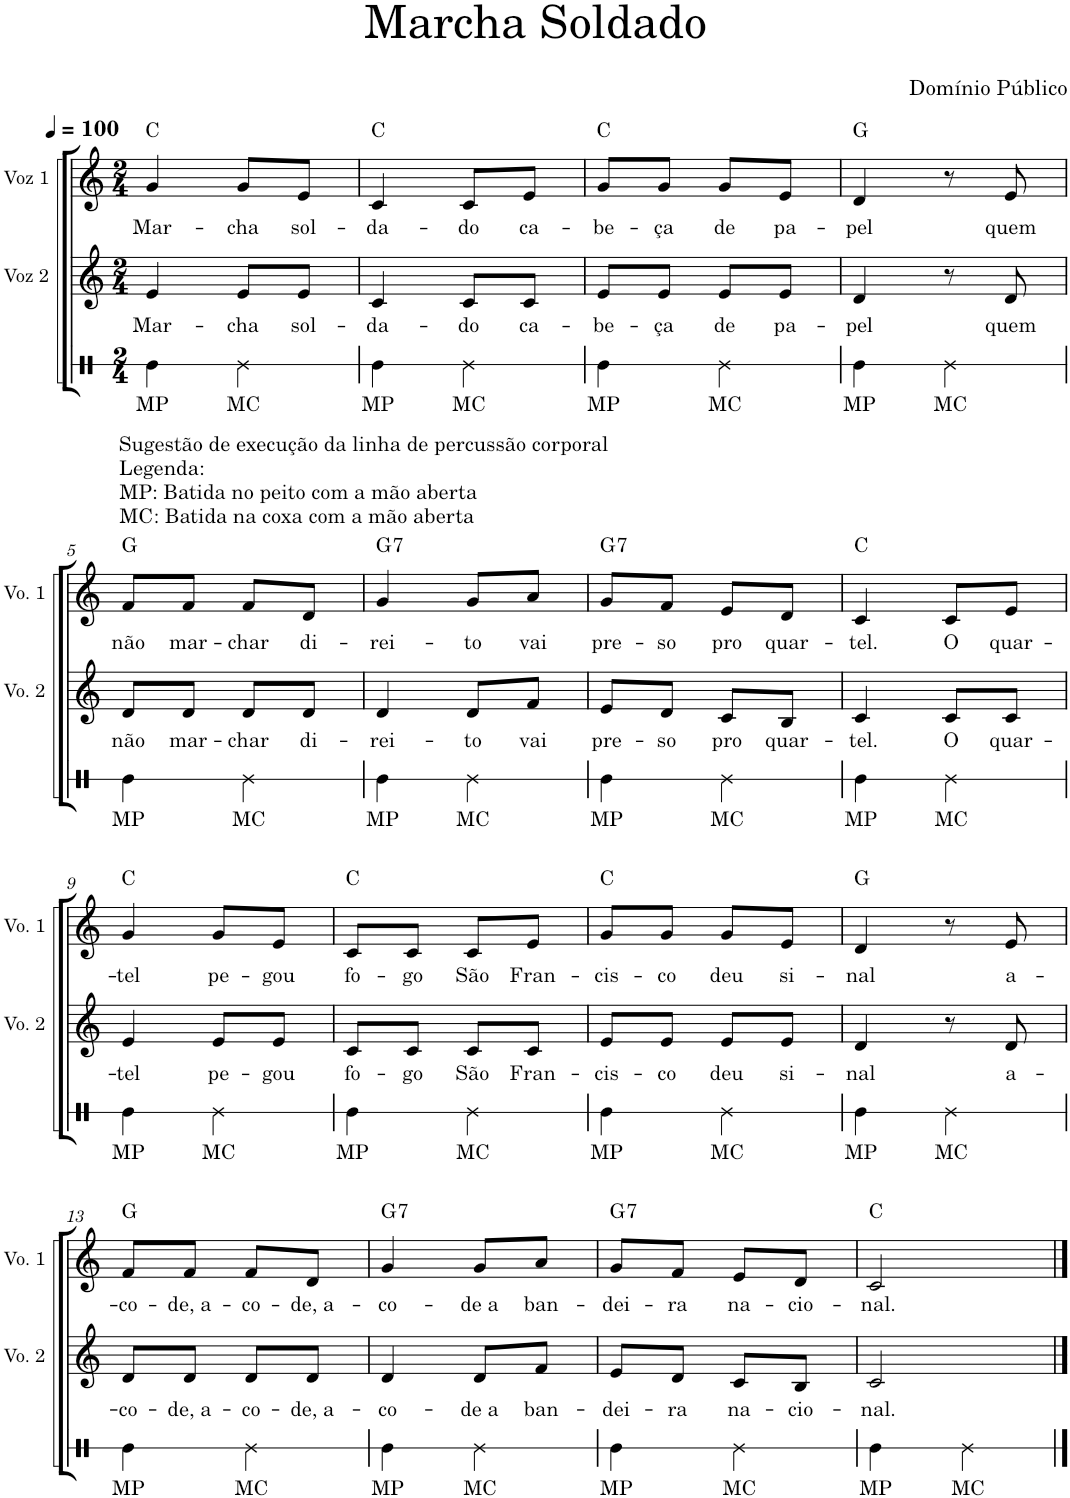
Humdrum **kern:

**kern	**text	**kern	**text	**kern	**text	**harte
*part3	*part3	*part2	*part2	*part1	*part1	*part1
*staff3	*staff3	*staff2	*staff2	*staff1	*staff1	*
*I"Voz 3	*	*I"Voz 2	*	*I"Voz 1	*	*
*	*	*I'Vo. 2	*	*I'Vo. 1	*	*
*stria1	*	*	*	*	*	*
*clefX	*	*clefG2	*	*clefG2	*	*
*k[]	*	*k[]	*	*k[]	*	*
*M2/4	*	*M2/4	*	*M2/4	*	*
*MM100	*	*MM100	*	*MM100	*	*
=1	=1	=1	=1	=1	=1	=1
!LO:TX:b:t=Sugestão de execução da linha de percussão corporal	!	!	!	!	!	!
!LO:TX:b:t=Legenda&colon;	!	!	!	!	!	!
!LO:TX:b:t=MP&colon; Batida no peito com a mão aberta	!	!	!	!	!	!
!LO:TX:b:t=MC&colon; Batida na coxa com a mão aberta	!	!	!	!	!	!
!	!LO:LY:b	!	!LO:LY:b	!	!LO:LY:b	!
4Re\	MP	4e/	Mar-	4g/	Mar-	C:maj
!	!LO:LY:b	!	!LO:LY:b	!	!LO:LY:b	!
4Re\	MC	8e/L	-cha	8g/L	-cha	.
!	!	!	!LO:LY:b	!	!LO:LY:b	!
.	.	8e/J	sol-	8e/J	sol-	.
=2	=2	=2	=2	=2	=2	=2
!	!LO:LY:b	!	!LO:LY:b	!	!LO:LY:b	!
4Re\	MP	4c/	-da-	4c/	-da-	C:maj
!	!LO:LY:b	!	!LO:LY:b	!	!LO:LY:b	!
4Re\	MC	8c/L	-do	8c/L	-do	.
!	!	!	!LO:LY:b	!	!LO:LY:b	!
.	.	8c/J	ca-	8e/J	ca-	.
=3	=3	=3	=3	=3	=3	=3
!	!LO:LY:b	!	!LO:LY:b	!	!LO:LY:b	!
4Re\	MP	8e/L	-be-	8g/L	-be-	C:maj
!	!	!	!LO:LY:b	!	!LO:LY:b	!
.	.	8e/J	-ça	8g/J	-ça	.
!	!LO:LY:b	!	!LO:LY:b	!	!LO:LY:b	!
4Re\	MC	8e/L	de	8g/L	de	.
!	!	!	!LO:LY:b	!	!LO:LY:b	!
.	.	8e/J	pa-	8e/J	pa-	.
=4	=4	=4	=4	=4	=4	=4
!	!LO:LY:b	!	!LO:LY:b	!	!LO:LY:b	!
4Re\	MP	4d/	-pel	4d/	-pel	G:maj
!	!LO:LY:b	!	!	!	!	!
4Re\	MC	8r	.	8r	.	.
!	!	!	!LO:LY:b	!	!LO:LY:b	!
.	.	8d/	quem	8e/	quem	.
!!LO:LB:g=z
=5	=5	=5	=5	=5	=5	=5
!	!LO:LY:b	!	!LO:LY:b	!	!LO:LY:b	!
4Re\	MP	8d/L	não	8f/L	não	G:maj
!	!	!	!LO:LY:b	!	!LO:LY:b	!
.	.	8d/J	mar-	8f/J	mar-	.
!	!LO:LY:b	!	!LO:LY:b	!	!LO:LY:b	!
4Re\	MC	8d/L	-char	8f/L	-char	.
!	!	!	!LO:LY:b	!	!LO:LY:b	!
.	.	8d/J	di-	8d/J	di-	.
=6	=6	=6	=6	=6	=6	=6
!	!LO:LY:b	!	!LO:LY:b	!	!LO:LY:b	!LO:H:kt=7
4Re\	MP	4d/	-rei-	4g/	-rei-	G:7
!	!LO:LY:b	!	!LO:LY:b	!	!LO:LY:b	!
4Re\	MC	8d/L	-to	8g/L	-to	.
!	!	!	!LO:LY:b	!	!LO:LY:b	!
.	.	8f/J	vai	8a/J	vai	.
=7	=7	=7	=7	=7	=7	=7
!	!LO:LY:b	!	!LO:LY:b	!	!LO:LY:b	!LO:H:kt=7
4Re\	MP	8e/L	pre-	8g/L	pre-	G:7
!	!	!	!LO:LY:b	!	!LO:LY:b	!
.	.	8d/J	-so	8f/J	-so	.
!	!LO:LY:b	!	!LO:LY:b	!	!LO:LY:b	!
4Re\	MC	8c/L	pro	8e/L	pro	.
!	!	!	!LO:LY:b	!	!LO:LY:b	!
.	.	8B/J	quar-	8d/J	quar-	.
=8	=8	=8	=8	=8	=8	=8
!	!LO:LY:b	!	!LO:LY:b	!	!LO:LY:b	!
4Re\	MP	4c/	-tel.	4c/	-tel.	C:maj
!	!LO:LY:b	!	!LO:LY:b	!	!LO:LY:b	!
4Re\	MC	8c/L	O	8c/L	O	.
!	!	!	!LO:LY:b	!	!LO:LY:b	!
.	.	8c/J	quar-	8e/J	quar-	.
!!LO:LB:g=z
=9	=9	=9	=9	=9	=9	=9
!	!LO:LY:b	!	!LO:LY:b	!	!LO:LY:b	!
4Re\	MP	4e/	-tel	4g/	-tel	C:maj
!	!LO:LY:b	!	!LO:LY:b	!	!LO:LY:b	!
4Re\	MC	8e/L	pe-	8g/L	pe-	.
!	!	!	!LO:LY:b	!	!LO:LY:b	!
.	.	8e/J	-gou	8e/J	-gou	.
=10	=10	=10	=10	=10	=10	=10
!	!LO:LY:b	!	!LO:LY:b	!	!LO:LY:b	!
4Re\	MP	8c/L	fo-	8c/L	fo-	C:maj
!	!	!	!LO:LY:b	!	!LO:LY:b	!
.	.	8c/J	-go	8c/J	-go	.
!	!LO:LY:b	!	!LO:LY:b	!	!LO:LY:b	!
4Re\	MC	8c/L	São	8c/L	São	.
!	!	!	!LO:LY:b	!	!LO:LY:b	!
.	.	8c/J	Fran-	8e/J	Fran-	.
=11	=11	=11	=11	=11	=11	=11
!	!LO:LY:b	!	!LO:LY:b	!	!LO:LY:b	!
4Re\	MP	8e/L	-cis-	8g/L	-cis-	C:maj
!	!	!	!LO:LY:b	!	!LO:LY:b	!
.	.	8e/J	-co	8g/J	-co	.
!	!LO:LY:b	!	!LO:LY:b	!	!LO:LY:b	!
4Re\	MC	8e/L	deu	8g/L	deu	.
!	!	!	!LO:LY:b	!	!LO:LY:b	!
.	.	8e/J	si-	8e/J	si-	.
=12	=12	=12	=12	=12	=12	=12
!	!LO:LY:b	!	!LO:LY:b	!	!LO:LY:b	!
4Re\	MP	4d/	-nal	4d/	-nal	G:maj
!	!LO:LY:b	!	!	!	!	!
4Re\	MC	8r	.	8r	.	.
!	!	!	!LO:LY:b	!	!LO:LY:b	!
.	.	8d/	a-	8e/	a-	.
!!LO:LB:g=z
=13	=13	=13	=13	=13	=13	=13
!	!LO:LY:b	!	!LO:LY:b	!	!LO:LY:b	!
4Re\	MP	8d/L	-co-	8f/L	-co-	G:maj
!	!	!	!LO:LY:b	!	!LO:LY:b	!
.	.	8d/J	-de, a-	8f/J	-de, a-	.
!	!LO:LY:b	!	!LO:LY:b	!	!LO:LY:b	!
4Re\	MC	8d/L	-co-	8f/L	-co-	.
!	!	!	!LO:LY:b	!	!LO:LY:b	!
.	.	8d/J	-de, a-	8d/J	-de, a-	.
=14	=14	=14	=14	=14	=14	=14
!	!LO:LY:b	!	!LO:LY:b	!	!LO:LY:b	!LO:H:kt=7
4Re\	MP	4d/	-co-	4g/	-co-	G:7
!	!LO:LY:b	!	!LO:LY:b	!	!LO:LY:b	!
4Re\	MC	8d/L	-de a	8g/L	-de a	.
!	!	!	!LO:LY:b	!	!LO:LY:b	!
.	.	8f/J	ban-	8a/J	ban-	.
=15	=15	=15	=15	=15	=15	=15
!	!LO:LY:b	!	!LO:LY:b	!	!LO:LY:b	!LO:H:kt=7
4Re\	MP	8e/L	-dei-	8g/L	-dei-	G:7
!	!	!	!LO:LY:b	!	!LO:LY:b	!
.	.	8d/J	-ra	8f/J	-ra	.
!	!LO:LY:b	!	!LO:LY:b	!	!LO:LY:b	!
4Re\	MC	8c/L	na-	8e/L	na-	.
!	!	!	!LO:LY:b	!	!LO:LY:b	!
.	.	8B/J	-cio-	8d/J	-cio-	.
=16	=16	=16	=16	=16	=16	=16
!	!LO:LY:b	!	!LO:LY:b	!	!LO:LY:b	!
4Re\	MP	2c/	-nal.	2c/	-nal.	C:maj
!	!LO:LY:b	!	!	!	!	!
4Re\	MC	.	.	.	.	.
==	==	==	==	==	==	==
*-	*-	*-	*-	*-	*-	*-
